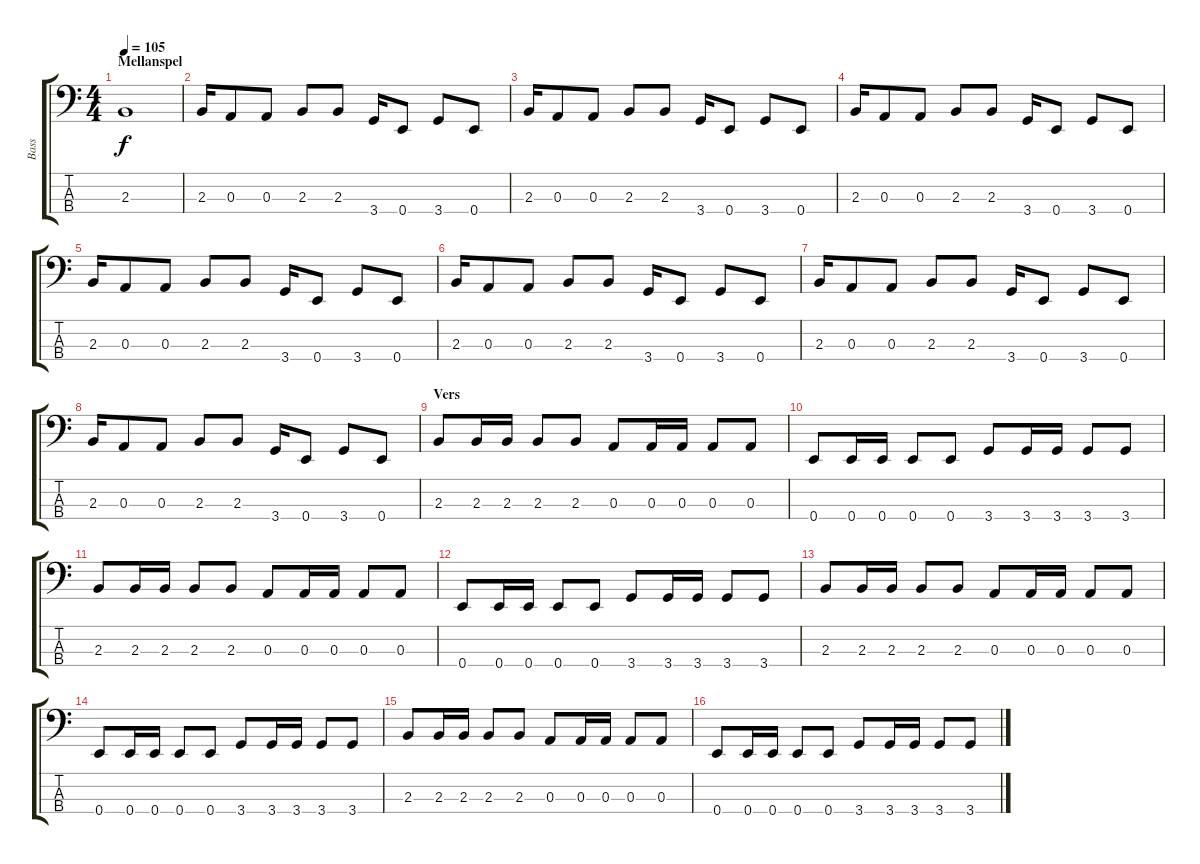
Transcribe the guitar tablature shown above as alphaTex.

\track ("Bass" "Bass") {instrument electricbasspick}
\staff {score tabs}
\tuning (G2 D2 A1 E1) {hide}
\ts (4 4)
\section ("" "Mellanspel")
\tempo 105
\clef f4
\ks c
2.3.1{dy f} |
2.3.16 0.3.8 0.3.8 2.3.8 2.3.8 3.4.16 0.4.8 3.4.8 0.4.8 |
2.3.16 0.3.8 0.3.8 2.3.8 2.3.8 3.4.16 0.4.8 3.4.8 0.4.8 |
2.3.16 0.3.8 0.3.8 2.3.8 2.3.8 3.4.16 0.4.8 3.4.8 0.4.8 |
2.3.16 0.3.8 0.3.8 2.3.8 2.3.8 3.4.16 0.4.8 3.4.8 0.4.8 |
2.3.16 0.3.8 0.3.8 2.3.8 2.3.8 3.4.16 0.4.8 3.4.8 0.4.8 |
2.3.16 0.3.8 0.3.8 2.3.8 2.3.8 3.4.16 0.4.8 3.4.8 0.4.8 |
2.3.16 0.3.8 0.3.8 2.3.8 2.3.8 3.4.16 0.4.8 3.4.8 0.4.8 |
\section ("" "Vers")
2.3.8 2.3.16 2.3.16 2.3.8 2.3.8 0.3.8 0.3.16 0.3.16 0.3.8 0.3.8 |
0.4.8 0.4.16 0.4.16 0.4.8 0.4.8 3.4.8 3.4.16 3.4.16 3.4.8 3.4.8 |
2.3.8 2.3.16 2.3.16 2.3.8 2.3.8 0.3.8 0.3.16 0.3.16 0.3.8 0.3.8 |
0.4.8 0.4.16 0.4.16 0.4.8 0.4.8 3.4.8 3.4.16 3.4.16 3.4.8 3.4.8 |
2.3.8 2.3.16 2.3.16 2.3.8 2.3.8 0.3.8 0.3.16 0.3.16 0.3.8 0.3.8 |
0.4.8 0.4.16 0.4.16 0.4.8 0.4.8 3.4.8 3.4.16 3.4.16 3.4.8 3.4.8 |
2.3.8 2.3.16 2.3.16 2.3.8 2.3.8 0.3.8 0.3.16 0.3.16 0.3.8 0.3.8 |
0.4.8 0.4.16 0.4.16 0.4.8 0.4.8 3.4.8 3.4.16 3.4.16 3.4.8 3.4.8
